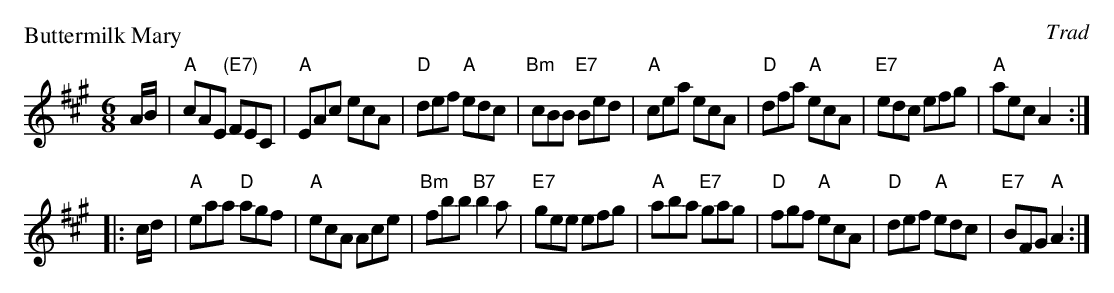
X:1
P: Buttermilk Mary
O: Trad
M: 6/8
L: 1/8
K: A
A/B/ \
| "A"cAE "(E7)"FEC | "A"EAc ecA | "D"def "A"edc | "Bm"cBB "E7"Bed \
| "A"cea ecA | "D"dfa "A"ecA | "E7"edc efg | "A"aec A2 :|
|: c/d/ \
| "A"eaa "D"agf | "A"ecA Ace | "Bm"fbb "B7"b2a | "E7"gee efg \
| "A"aba "E7"gag | "D"fgf "A"ecA | "D"def "A"edc | "E7"BFG "A"A2 :|
